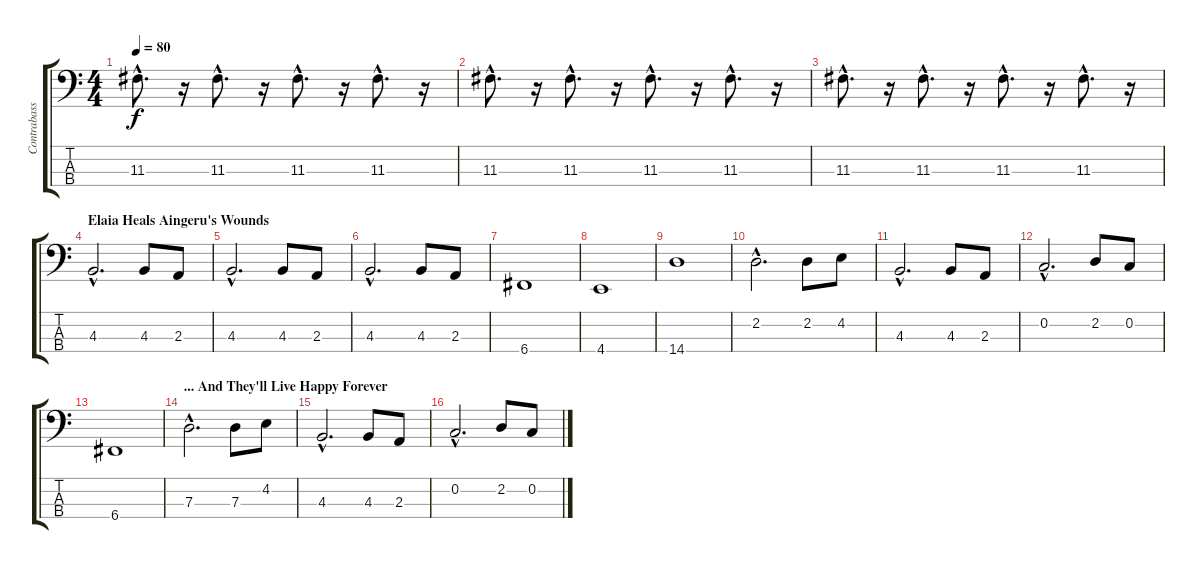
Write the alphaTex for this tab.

\track ("Contrabass" "Contrabass") {instrument contrabass}
\staff {score tabs}
\tuning (F2 C2 G1 C1) {hide}
\ts (4 4)
\tempo 80
\clef f4
\ks c
11.3{hac}.8{d dy f} r.16 11.3{hac}.8{d} r.16 11.3{hac}.8{d} r.16 11.3{hac}.8{d} r.16 |
11.3{hac}.8{d} r.16 11.3{hac}.8{d} r.16 11.3{hac}.8{d} r.16 11.3{hac}.8{d} r.16 |
11.3{hac}.8{d} r.16 11.3{hac}.8{d} r.16 11.3{hac}.8{d} r.16 11.3{hac}.8{d} r.16 |
\section ("" "Elaia Heals Aingeru's Wounds")
4.3{hac}.2{d} 4.3.8 2.3.8 |
4.3{hac}.2{d} 4.3.8 2.3.8 |
4.3{hac}.2{d} 4.3.8 2.3.8 |
6.4.1 |
4.4.1 |
14.4.1 |
2.2{hac}.2{d} 2.2.8 4.2.8 |
4.3{hac}.2{d} 4.3.8 2.3.8 |
0.2{hac}.2{d} 2.2.8 0.2.8 |
6.4.1 |
\section ("" "... And They'll Live Happy Forever")
7.3{hac}.2{d} 7.3.8 4.2.8 |
4.3{hac}.2{d} 4.3.8 2.3.8 |
0.2{hac}.2{d} 2.2.8 0.2.8
